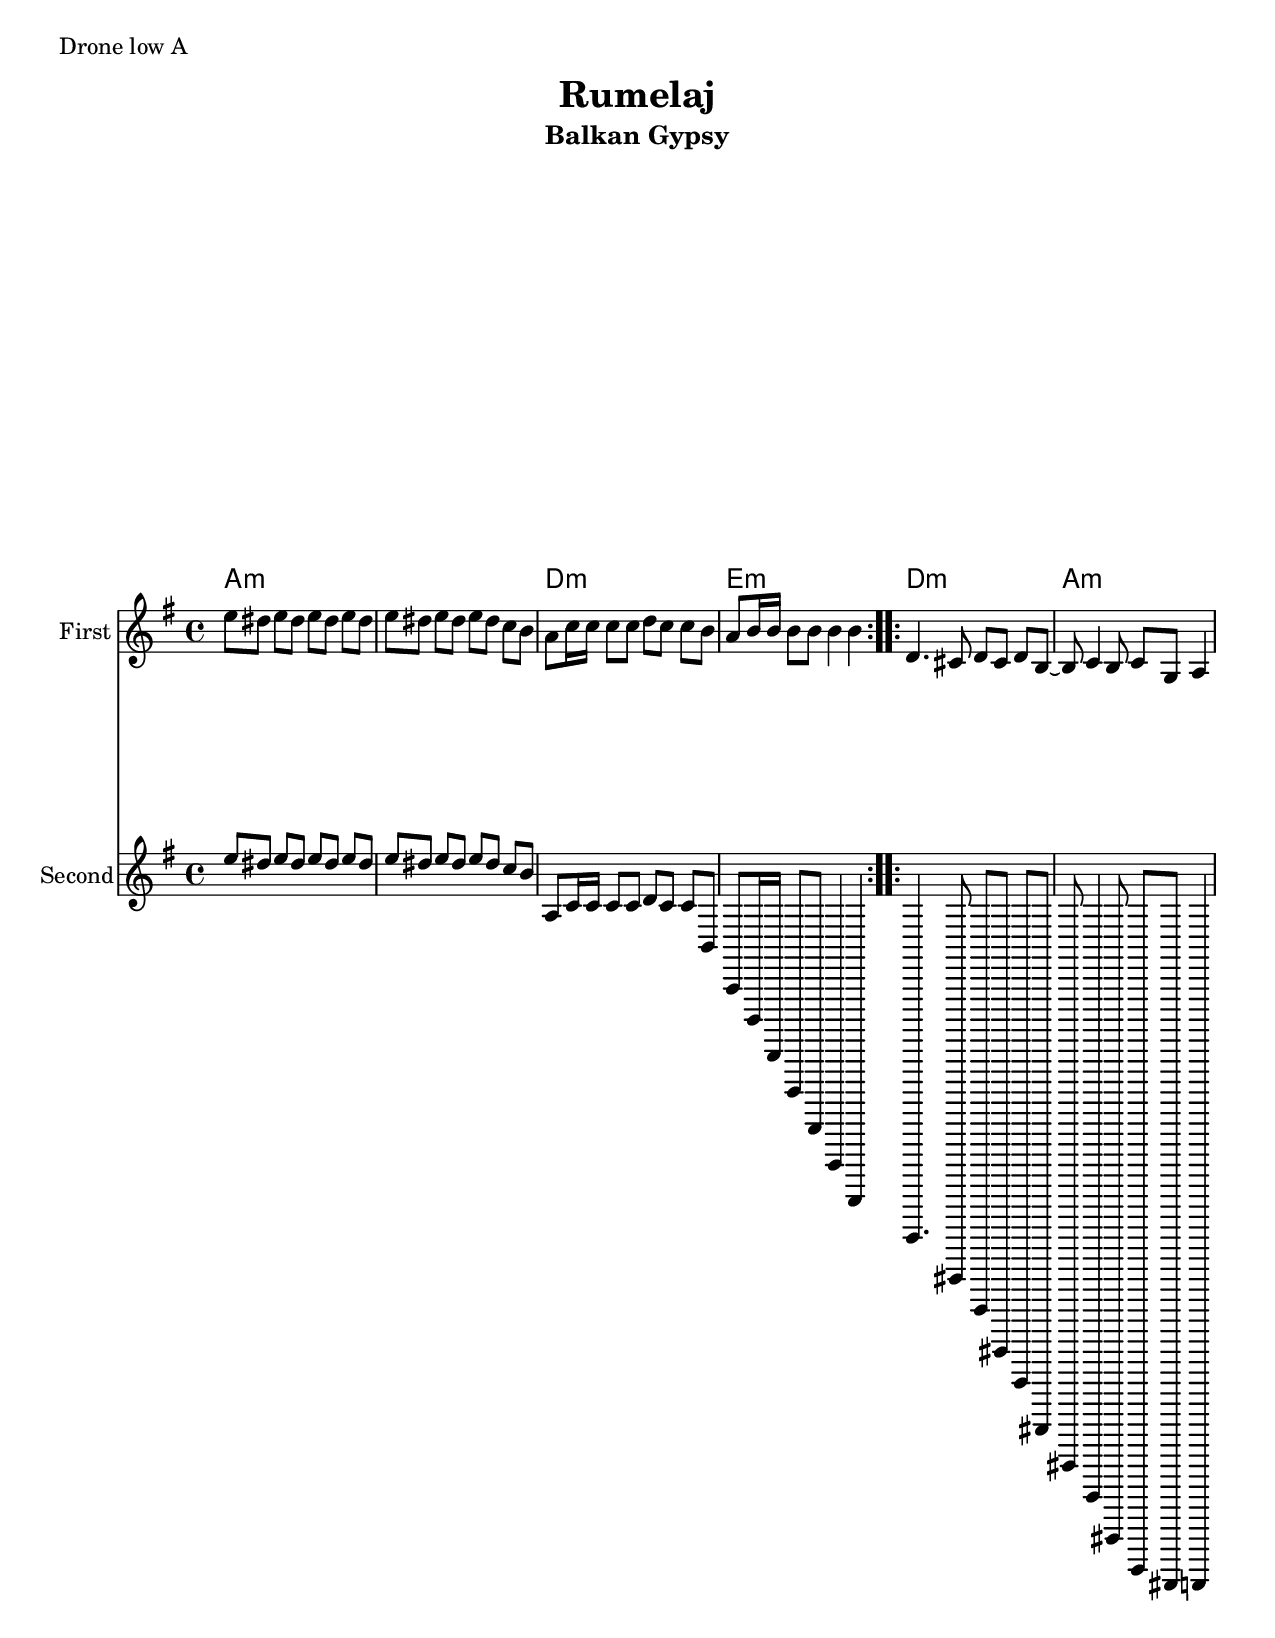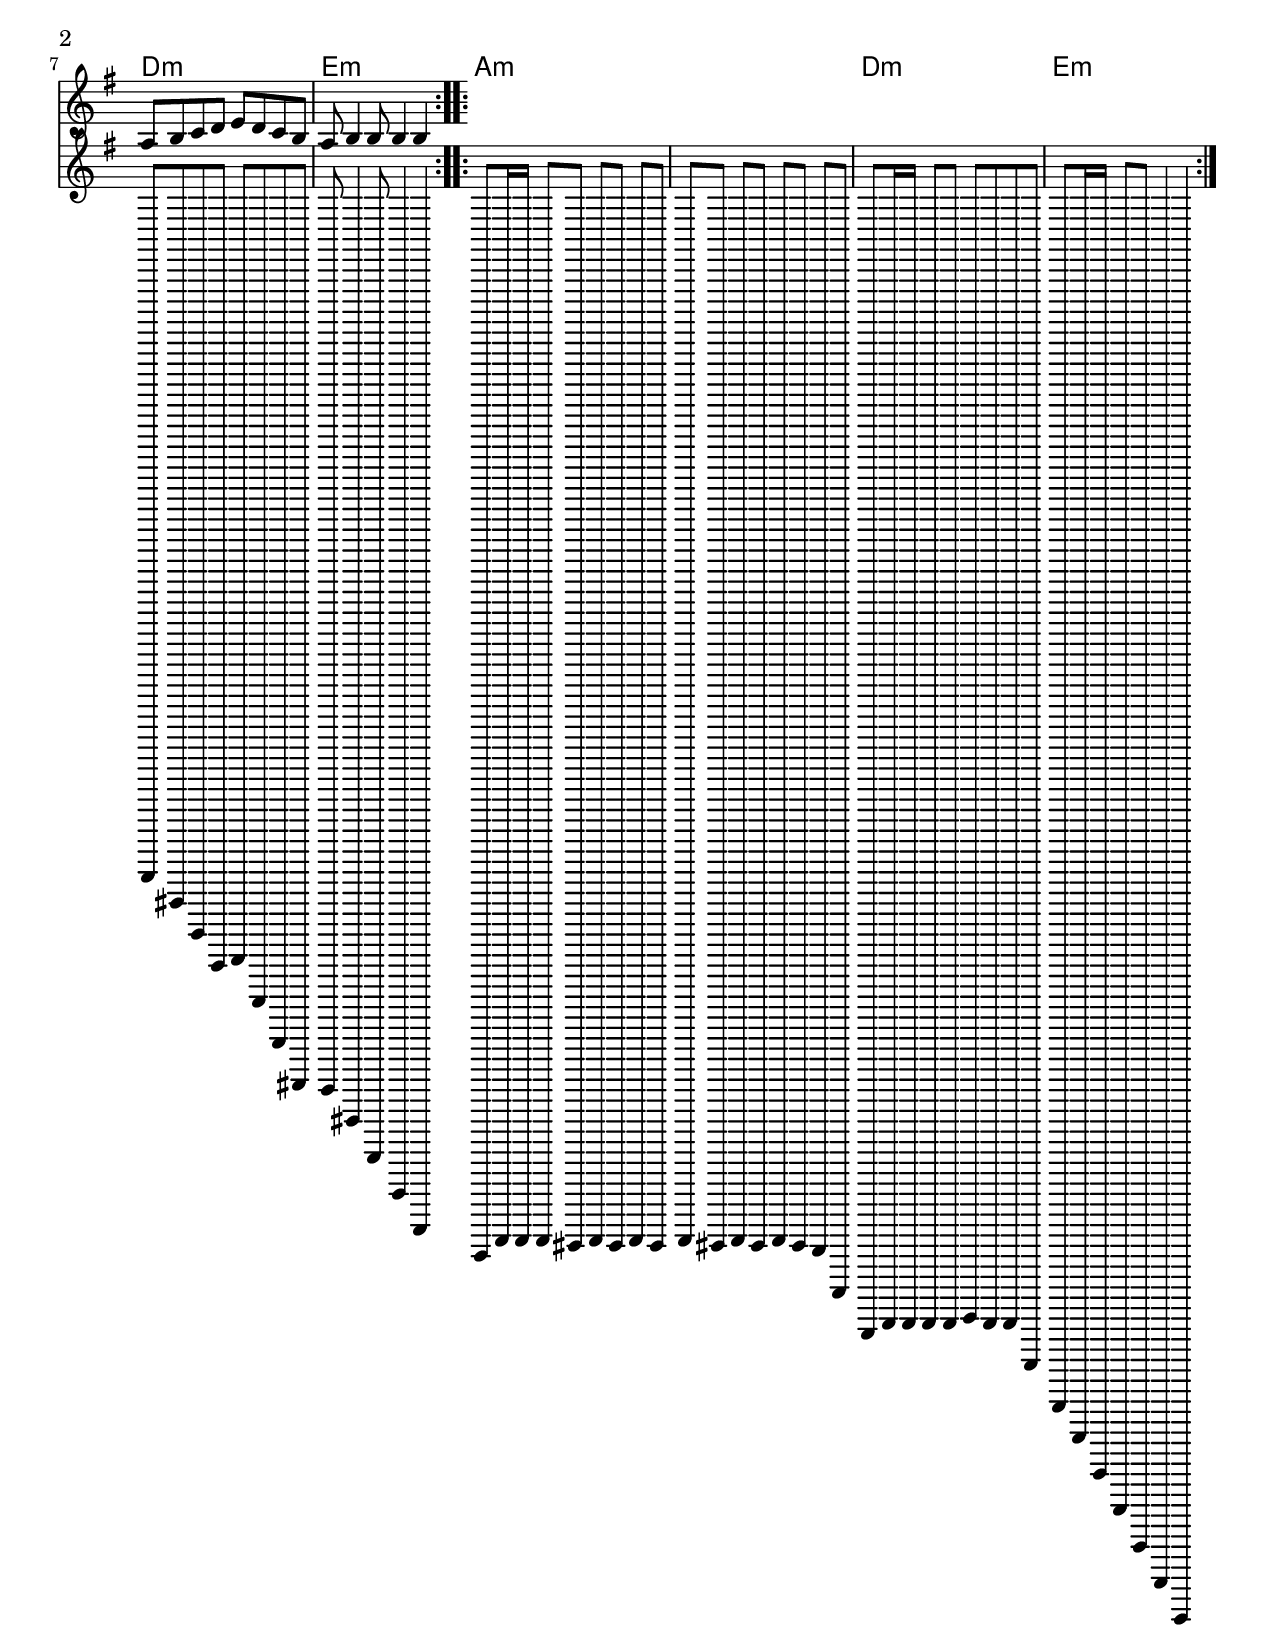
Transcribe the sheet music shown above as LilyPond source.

\version "2.18.0"
\include "english.ly"

\paper{
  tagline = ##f
  print-all-headers = ##t
  #(set-paper-size "letter")
}
date = #(strftime "%d-%m-%Y" (localtime (current-time)))

%\markup{ \italic{ " Updated " \date  }  }

\markup{ Drone low A }

first=  \relative c'' {
  \clef treble

  \key e \minor
  \time 4/4


  %s1*4
  e8    [ds8 ] e [ds]  e [ds] e [ds]
  e8 [ds] e [ds] e [ds] c [ b]
  a8 c16 c c8 [c] d [ c ] c [b]
  a8 b16 b b8 [b] b4 b|

  d,4. cs8 d cs d [b] ~|
  b8 c4 b8 c g a4|
  a8 b c d e d c b
  a8 b4 b8  b4 b|

}

second = {
  \repeat volta 2{
    e8    [ds8 ] e [ds]  e [ds] e [ds]
    e8 [ds] e [ds] e [ds] c [ b]
    a,8 c16 c c8 [c] d [ c ] c [b,]
    a,8 b,16 b, b,8 [b,] b,4 b,|
  }

  \repeat volta 2{
    b,4.   as,8 b, as, b, [gs,]~|
    gs,8 a,4 gs,8 a, es e4
    e8 gs, a, b, c b, a, gs,|
    fs gs,4 g,8 g,4 g,

  }

  \repeat volta 2{
    b,8   e16 e e8[ds] e[ds] e[ds]|
    e8[ds] e[ds] e[ds] c[b,]|
    a,8 c16 c c8 c d[c c b,]
    a,8 b,16 b, b,8 b, b,4 b,
  }
}

melody = \relative c'' {
  \clef treble

  \key e \minor
  \time 4/4

  <<
    \second
    \\
  >>
}
%************************Lyrics Block****************
%\addlyrics{ Doe a deer }

harmonies = \chordmode {
  a1:m s1 d1:m e1:m
  d1:m a1:m d1:m e1:m
  a1:m s1 d1:m e1:m
}

\score {
  <<
    \new ChordNames {
      \set chordChanges = ##t
      \harmonies
    }
    \new Staff \with {
      instrumentName = "First"
    } \first
    \new Staff \with {
      instrumentName = "Second"
    } \melody
    %\new Staff  \transpose c'' c''' \melody
  >>
  \header{
    title= "Rumelaj"
    subtitle="Balkan Gypsy"
    arranger= " "
  }
  \layout{indent = 1.0\cm}
  \midi{
    \tempo 4 = 120
  }
}
